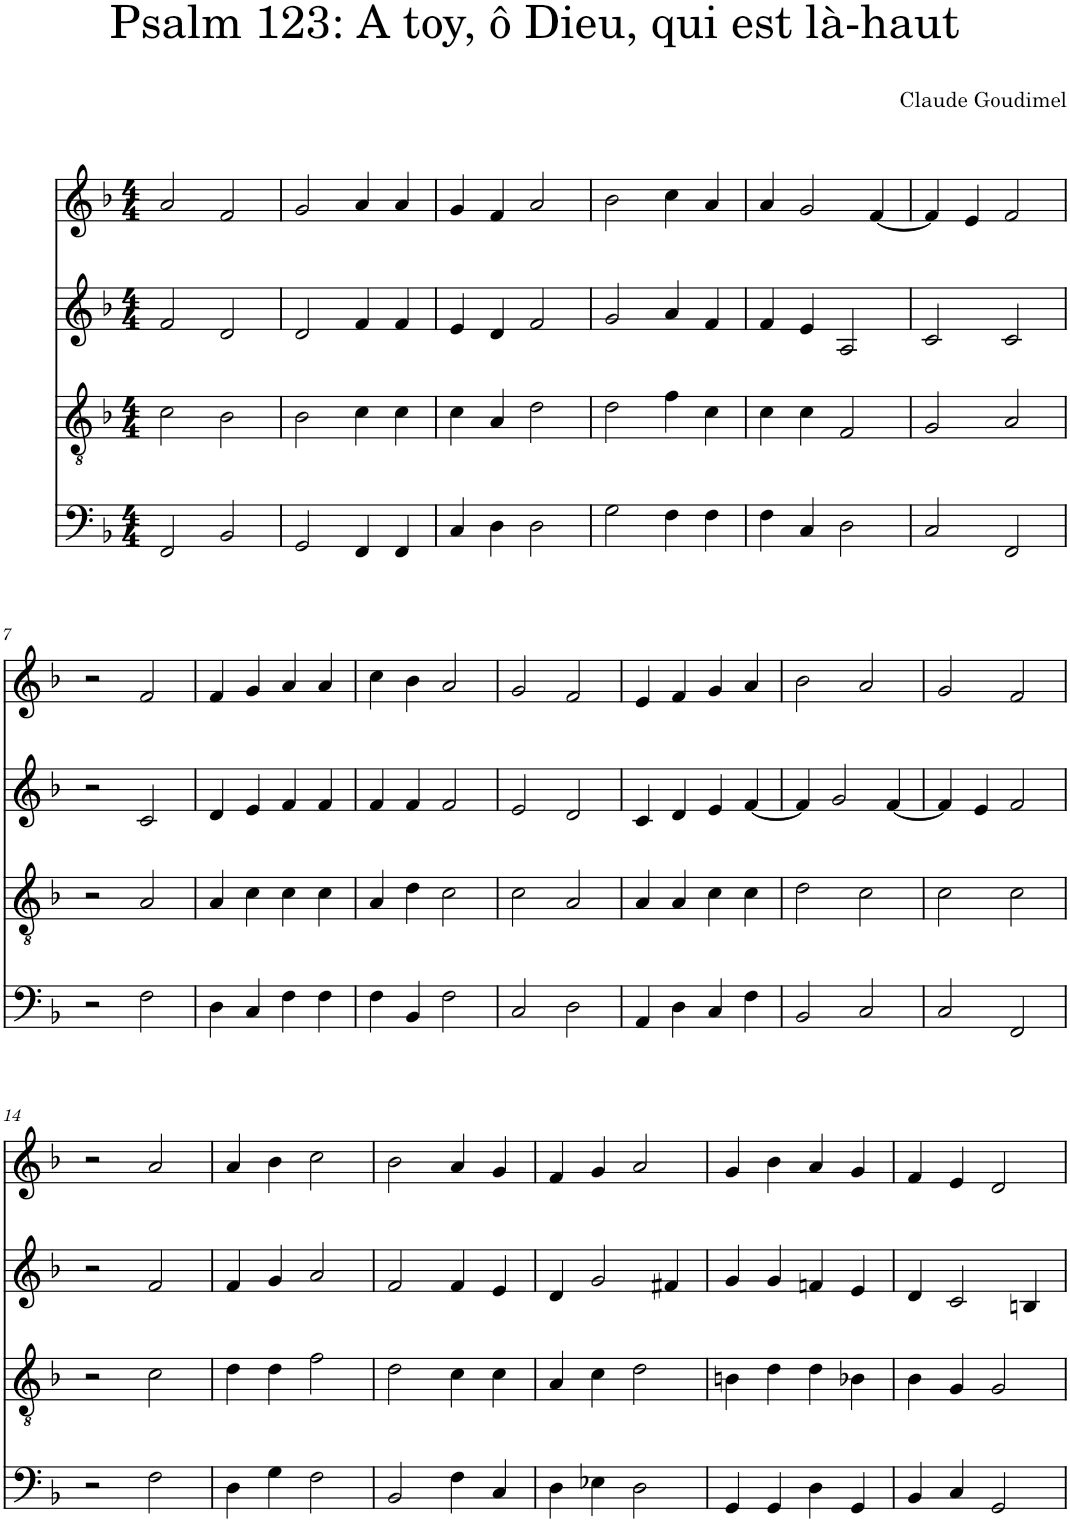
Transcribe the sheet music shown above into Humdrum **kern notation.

**kern	**kern	**kern	**kern
*part4	*part3	*part2	*part1
*staff4	*staff3	*staff2	*staff1
*I"Piano	*I"Piano	*I"Piano	*I"Piano
*I'Pno	*I'Pno	*I'Pno	*I'Pno
*clefF4	*clefGv2	*clefG2	*clefG2
*k[b-]	*k[b-]	*k[b-]	*k[b-]
*M4/4	*M4/4	*M4/4	*M4/4
=1	=1	=1	=1
2FF/	2c\	2f/	2a/
2BB-/	2B-\	2d/	2f/
=2	=2	=2	=2
2GG/	2B-\	2d/	2g/
4FF/	4c\	4f/	4a/
4FF/	4c\	4f/	4a/
=3	=3	=3	=3
4C/	4c\	4e/	4g/
4D\	4A/	4d/	4f/
2D\	2d\	2f/	2a/
=4	=4	=4	=4
2G\	2d\	2g/	2b-\
4F\	4f\	4a/	4cc\
4F\	4c\	4f/	4a/
=5	=5	=5	=5
4F\	4c\	4f/	4a/
4C/	4c\	4e/	2g/
2D\	2F/	2A/	.
.	.	.	[4f/
=6	=6	=6	=6
2C/	2G/	2c/	4f/]
.	.	.	4e/
2FF/	2A/	2c/	2f/
!!LO:LB:g=z
=7	=7	=7	=7
2r	2r	2r	2r
2F\	2A/	2c/	2f/
=8	=8	=8	=8
4D\	4A/	4d/	4f/
4C/	4c\	4e/	4g/
4F\	4c\	4f/	4a/
4F\	4c\	4f/	4a/
=9	=9	=9	=9
4F\	4A/	4f/	4cc\
4BB-/	4d\	4f/	4b-\
2F\	2c\	2f/	2a/
=10	=10	=10	=10
2C/	2c\	2e/	2g/
2D\	2A/	2d/	2f/
=11	=11	=11	=11
4AA/	4A/	4c/	4e/
4D\	4A/	4d/	4f/
4C/	4c\	4e/	4g/
4F\	4c\	[4f/	4a/
=12	=12	=12	=12
2BB-/	2d\	4f/]	2b-\
.	.	2g/	.
2C/	2c\	.	2a/
.	.	[4f/	.
=13	=13	=13	=13
2C/	2c\	4f/]	2g/
.	.	4e/	.
2FF/	2c\	2f/	2f/
!!LO:LB:g=z
=14	=14	=14	=14
2r	2r	2r	2r
2F\	2c\	2f/	2a/
=15	=15	=15	=15
4D\	4d\	4f/	4a/
4G\	4d\	4g/	4b-\
2F\	2f\	2a/	2cc\
=16	=16	=16	=16
2BB-/	2d\	2f/	2b-\
4F\	4c\	4f/	4a/
4C/	4c\	4e/	4g/
=17	=17	=17	=17
4D\	4A/	4d/	4f/
4E-X\	4c\	2g/	4g/
2D\	2d\	.	2a/
.	.	4f#X/	.
=18	=18	=18	=18
4GG/	4Bn\	4g/	4g/
4GG/	4d\	4g/	4b-\
4D\	4d\	4fn/	4a/
4GG/	4B-X\	4e/	4g/
=19	=19	=19	=19
4BB-/	4B-\	4d/	4f/
4C/	4G/	2c/	4e/
2GG/	2G/	.	2d/
.	.	4Bn/	.
=	=	=	=
*-	*-	*-	*-
